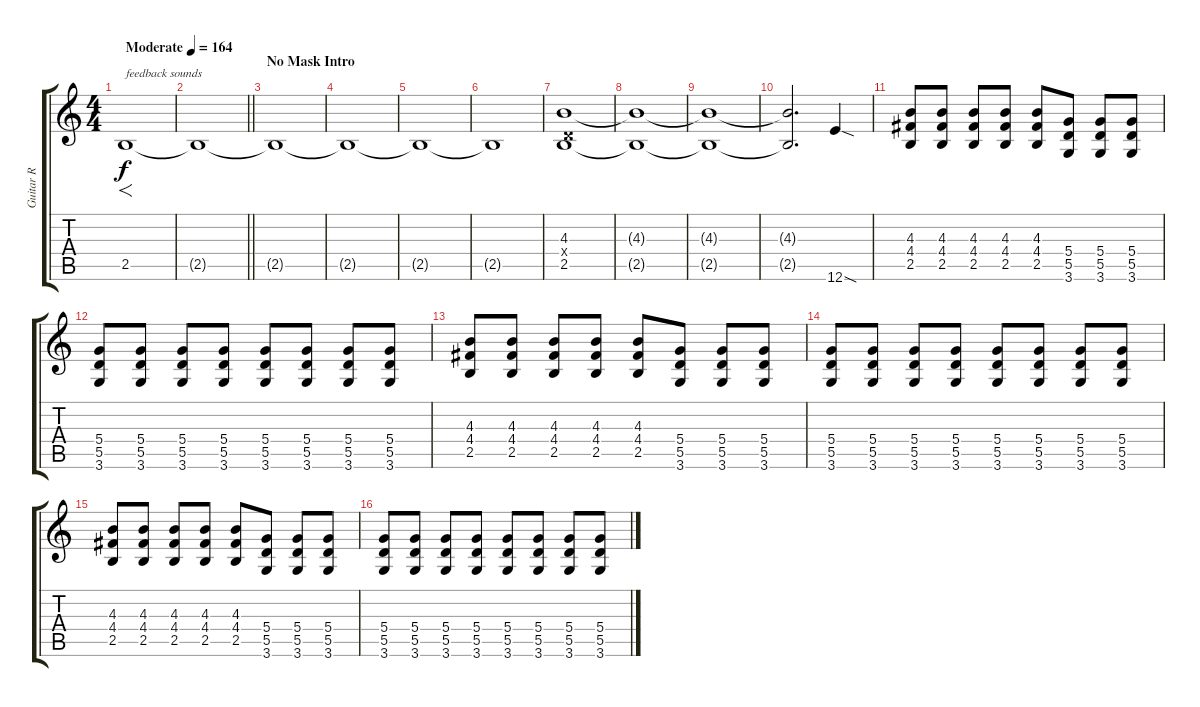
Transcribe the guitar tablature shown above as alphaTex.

\track ("Guitar R" "Guitar R") {instrument distortionguitar}
\staff {score tabs}
\tuning (E4 B3 G3 D3 A2 E2) {hide}
\ts (4 4)
\tempo (164 "Moderate")
\clef g2
\ks c
2.5.1{f txt "feedback sounds" dy f instrument distortionguitar} |
\barLineRight lightlight
2.5{t}.1 |
\section ("" "No Mask Intro")
2.5{t}.1 |
2.5{t}.1 |
2.5{t}.1 |
2.5{t}.1 |
(4.3 0.4{x} 2.5).1 |
(4.3{t} 2.5{t}).1 |
(4.3{t} 2.5{t}).1 |
(4.3{t} 2.5{t}).2{d} 12.6{sod}.4 |
(4.3 4.4 2.5).8 (4.3 4.4 2.5).8 (4.3 4.4 2.5).8 (4.3 4.4 2.5).8 (4.3 4.4 2.5).8 (5.4 5.5 3.6).8 (5.4 5.5 3.6).8 (5.4 5.5 3.6).8 |
(5.4 5.5 3.6).8 (5.4 5.5 3.6).8 (5.4 5.5 3.6).8 (5.4 5.5 3.6).8 (5.4 5.5 3.6).8 (5.4 5.5 3.6).8 (5.4 5.5 3.6).8 (5.4 5.5 3.6).8 |
(4.3 4.4 2.5).8 (4.3 4.4 2.5).8 (4.3 4.4 2.5).8 (4.3 4.4 2.5).8 (4.3 4.4 2.5).8 (5.4 5.5 3.6).8 (5.4 5.5 3.6).8 (5.4 5.5 3.6).8 |
(5.4 5.5 3.6).8 (5.4 5.5 3.6).8 (5.4 5.5 3.6).8 (5.4 5.5 3.6).8 (5.4 5.5 3.6).8 (5.4 5.5 3.6).8 (5.4 5.5 3.6).8 (5.4 5.5 3.6).8 |
(4.3 4.4 2.5).8 (4.3 4.4 2.5).8 (4.3 4.4 2.5).8 (4.3 4.4 2.5).8 (4.3 4.4 2.5).8 (5.4 5.5 3.6).8 (5.4 5.5 3.6).8 (5.4 5.5 3.6).8 |
(5.4 5.5 3.6).8 (5.4 5.5 3.6).8 (5.4 5.5 3.6).8 (5.4 5.5 3.6).8 (5.4 5.5 3.6).8 (5.4 5.5 3.6).8 (5.4 5.5 3.6).8 (5.4 5.5 3.6).8
